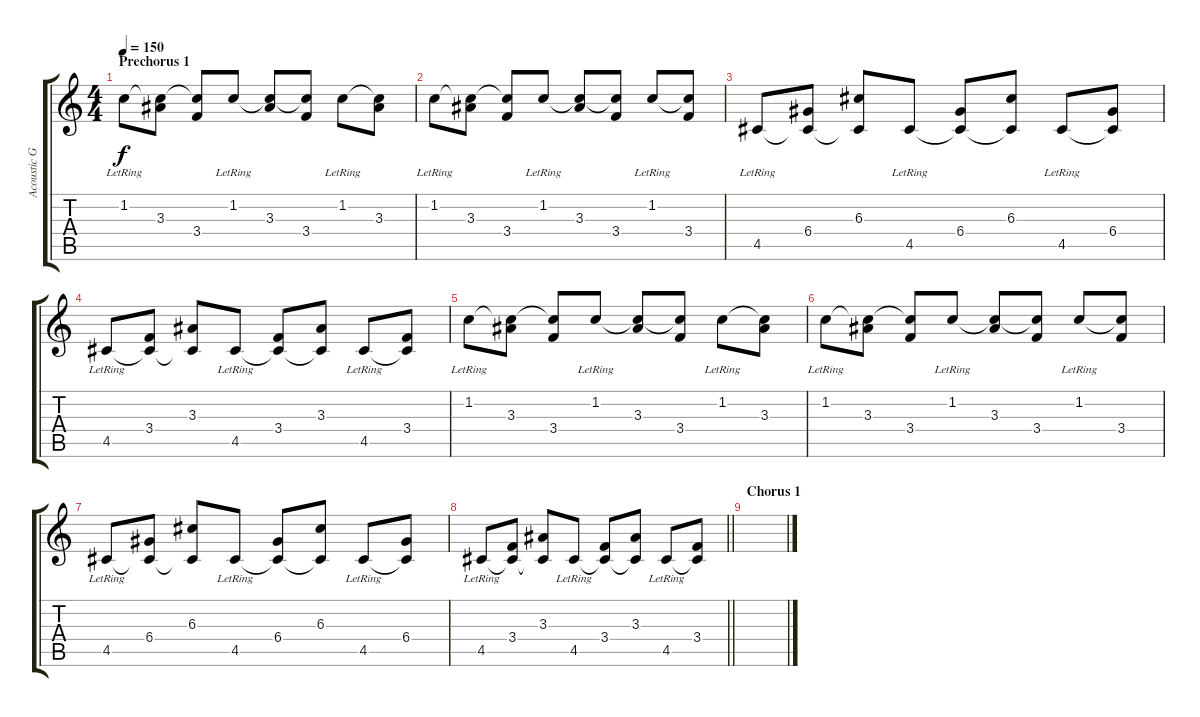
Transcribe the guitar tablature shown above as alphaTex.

\track ("Acoustic Guitar 1 (Rhythm)" "Acoustic G") {instrument acousticguitarsteel}
\staff {score tabs}
\tuning (E4 B3 G3 D3 A2 E2) {hide}
\ts (4 4)
\section ("" "Prechorus 1")
\tempo 150
\clef g2
\ks c
1.2{lr}.8{dy f} (1.2{t} 3.3).8 (1.2{t} 3.4).8 1.2{lr}.8 (1.2{t} 3.3).8 (1.2{t} 3.4).8 1.2{lr}.8 (1.2{t} 3.3).8 |
1.2{lr}.8 (1.2{t} 3.3).8 (1.2{t} 3.4).8 1.2{lr}.8 (1.2{t} 3.3).8 (1.2{t} 3.4).8 1.2{lr}.8 (1.2{t} 3.4).8 |
4.5{lr}.8 (6.4 4.5{t}).8 (6.3 4.5{t}).8 4.5{lr}.8 (6.4 4.5{t}).8 (6.3 4.5{t}).8 4.5{lr}.8 (6.4 4.5{t}).8 |
4.5{lr}.8 (3.4 4.5{t}).8 (3.3 4.5{t}).8 4.5{lr}.8 (3.4 4.5{t}).8 (3.3 4.5{t}).8 4.5{lr}.8 (3.4 4.5{t}).8 |
1.2{lr}.8 (1.2{t} 3.3).8 (1.2{t} 3.4).8 1.2{lr}.8 (1.2{t} 3.3).8 (1.2{t} 3.4).8 1.2{lr}.8 (1.2{t} 3.3).8 |
1.2{lr}.8 (1.2{t} 3.3).8 (1.2{t} 3.4).8 1.2{lr}.8 (1.2{t} 3.3).8 (1.2{t} 3.4).8 1.2{lr}.8 (1.2{t} 3.4).8 |
4.5{lr}.8 (6.4 4.5{t}).8 (6.3 4.5{t}).8 4.5{lr}.8 (6.4 4.5{t}).8 (6.3 4.5{t}).8 4.5{lr}.8 (6.4 4.5{t}).8 |
\barLineRight lightlight
4.5{lr}.8 (3.4 4.5{t}).8 (3.3 4.5{t}).8 4.5{lr}.8 (3.4 4.5{t}).8 (3.3 4.5{t}).8 4.5{lr}.8 (3.4 4.5{t}).8 |
\section ("" "Chorus 1")
